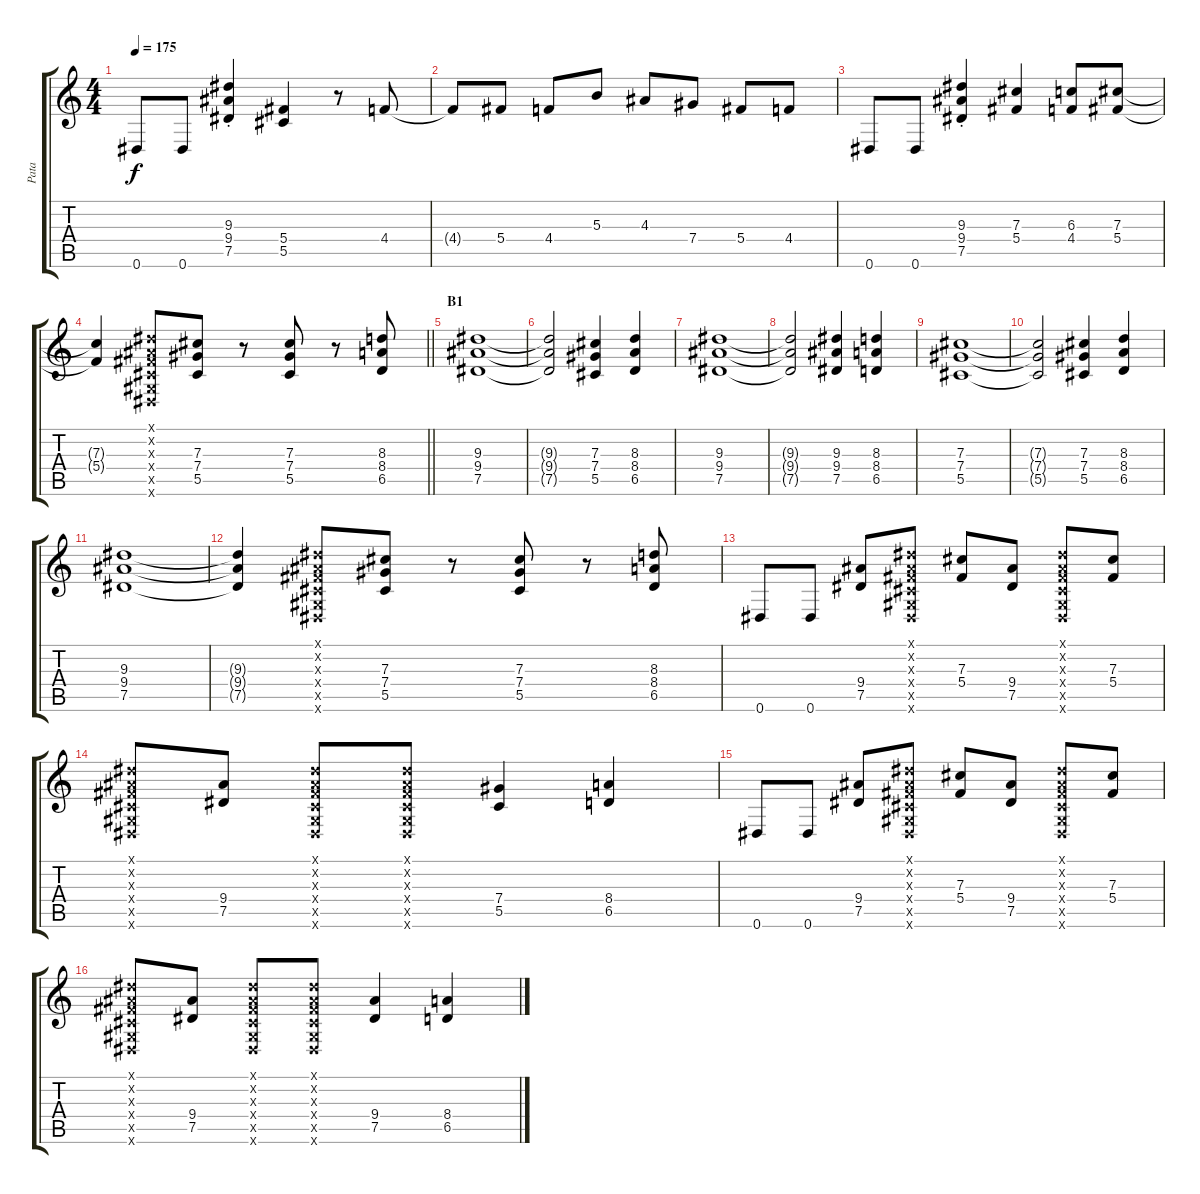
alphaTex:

\track ("Pata" "Pata") {instrument overdrivenguitar}
\staff {score tabs}
\tuning (Eb4 Bb3 Gb3 Db3 Ab2 Eb2) {hide}
\ts (4 4)
\tempo 175
\clef g2
\ks c
0.6.8{dy f} 0.6.8 (9.3{st} 9.4{st} 7.5{st}).4 (5.4 5.5).4 r.8 4.4.8 |
4.4{t}.8 5.4.8 4.4.8 5.3.8 4.3.8 7.4.8 5.4.8 4.4.8 |
0.6.8 0.6.8 (9.3{st} 9.4{st} 7.5{st}).4 (7.3 5.4).4 (6.3 4.4).8 (7.3 5.4).8 |
\barLineRight lightlight
(7.3{t} 5.4{t}).4 (0.1{x} 0.2{x} 0.3{x} 0.4{x} 0.5{x} 0.6{x}).8 (7.3 7.4 5.5).8 r.8 (7.3 7.4 5.5).8 r.8 (8.3 8.4 6.5).8 |
\section ("" "B1")
(9.3 9.4 7.5).1 |
(9.3{t} 9.4{t} 7.5{t}).2 (7.3 7.4 5.5).4 (8.3 8.4 6.5).4 |
(9.3 9.4 7.5).1 |
(9.3{t} 9.4{t} 7.5{t}).2 (9.3 9.4 7.5).4 (8.3 8.4 6.5).4 |
(7.3 7.4 5.5).1 |
(7.3{t} 7.4{t} 5.5{t}).2 (7.3 7.4 5.5).4 (8.3 8.4 6.5).4 |
(9.3 9.4 7.5).1 |
(9.3{t} 9.4{t} 7.5{t}).4 (0.1{x} 0.2{x} 0.3{x} 0.4{x} 0.5{x} 0.6{x}).8 (7.3 7.4 5.5).8 r.8 (7.3 7.4 5.5).8 r.8 (8.3 8.4 6.5).8 |
0.6.8 0.6.8 (9.4 7.5).8 (0.1{x} 0.2{x} 0.3{x} 0.4{x} 0.5{x} 0.6{x}).8 (7.3 5.4).8 (9.4 7.5).8 (0.1{x} 0.2{x} 0.3{x} 0.4{x} 0.5{x} 0.6{x}).8 (7.3 5.4).8 |
(0.1{x} 0.2{x} 0.3{x} 0.4{x} 0.5{x} 0.6{x}).8 (9.4 7.5).8 (0.1{x} 0.2{x} 0.3{x} 0.4{x} 0.5{x} 0.6{x}).8 (0.1{x} 0.2{x} 0.3{x} 0.4{x} 0.5{x} 0.6{x}).8 (7.4 5.5).4 (8.4 6.5).4 |
0.6.8 0.6.8 (9.4 7.5).8 (0.1{x} 0.2{x} 0.3{x} 0.4{x} 0.5{x} 0.6{x}).8 (7.3 5.4).8 (9.4 7.5).8 (0.1{x} 0.2{x} 0.3{x} 0.4{x} 0.5{x} 0.6{x}).8 (7.3 5.4).8 |
(0.1{x} 0.2{x} 0.3{x} 0.4{x} 0.5{x} 0.6{x}).8 (9.4 7.5).8 (0.1{x} 0.2{x} 0.3{x} 0.4{x} 0.5{x} 0.6{x}).8 (0.1{x} 0.2{x} 0.3{x} 0.4{x} 0.5{x} 0.6{x}).8 (9.4 7.5).4 (8.4 6.5).4
